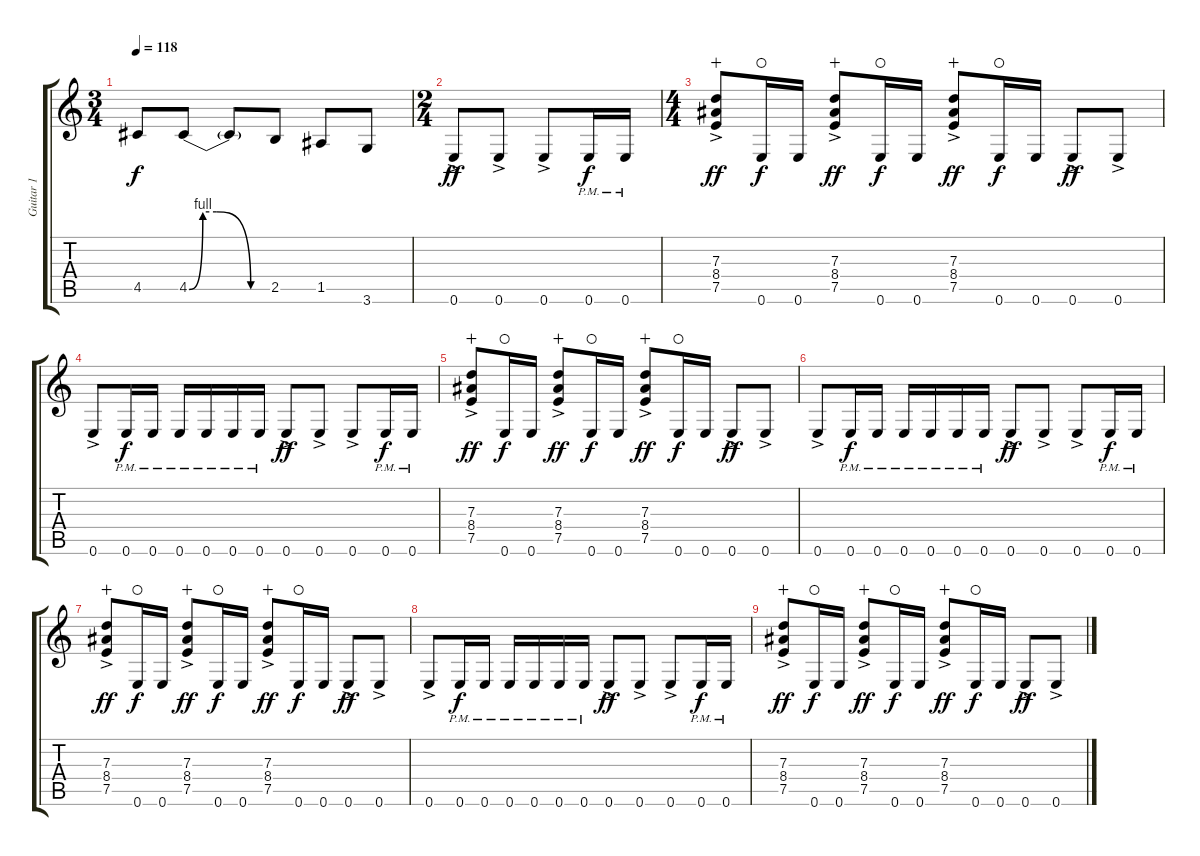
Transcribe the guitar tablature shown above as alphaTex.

\track ("Guitar 1" "Guitar 1") {instrument distortionguitar}
\staff {score tabs}
\tuning (E4 B3 G3 D3 A2 E2) {hide}
\ts (3 4)
\tempo 118
\clef g2
\ks c
4.5.8{dy f} 4.5{be (custom 0 0 10 4 20 4 45 0 60 0)}.8 4.5{t}.8 2.5.8 1.5.8 3.6.8 |
\ts (2 4)
0.6{ac}.8{dy ff} 0.6{ac}.8 0.6{ac}.8 0.6{pm}.16{dy f} 0.6{pm}.16 |
\ts (4 4)
(7.3{ac} 8.4{ac} 7.5{ac}).8{dy ff wahc} 0.6.16{dy f waho} 0.6.16 (7.3{ac} 8.4{ac} 7.5{ac}).8{dy ff wahc} 0.6.16{dy f waho} 0.6.16 (7.3{ac} 8.4{ac} 7.5{ac}).8{dy ff wahc} 0.6.16{dy f waho} 0.6.16 0.6{ac}.8{dy ff} 0.6{ac}.8 |
0.6{ac}.8 0.6{pm}.16{dy f} 0.6{pm}.16 0.6{pm}.16 0.6{pm}.16 0.6{pm}.16 0.6{pm}.16 0.6{ac}.8{dy ff} 0.6{ac}.8 0.6{ac}.8 0.6{pm}.16{dy f} 0.6{pm}.16 |
(7.3{ac} 8.4{ac} 7.5{ac}).8{dy ff wahc} 0.6.16{dy f waho} 0.6.16 (7.3{ac} 8.4{ac} 7.5{ac}).8{dy ff wahc} 0.6.16{dy f waho} 0.6.16 (7.3{ac} 8.4{ac} 7.5{ac}).8{dy ff wahc} 0.6.16{dy f waho} 0.6.16 0.6{ac}.8{dy ff} 0.6{ac}.8 |
0.6{ac}.8 0.6{pm}.16{dy f} 0.6{pm}.16 0.6{pm}.16 0.6{pm}.16 0.6{pm}.16 0.6{pm}.16 0.6{ac}.8{dy ff} 0.6{ac}.8 0.6{ac}.8 0.6{pm}.16{dy f} 0.6{pm}.16 |
(7.3{ac} 8.4{ac} 7.5{ac}).8{dy ff wahc} 0.6.16{dy f waho} 0.6.16 (7.3{ac} 8.4{ac} 7.5{ac}).8{dy ff wahc} 0.6.16{dy f waho} 0.6.16 (7.3{ac} 8.4{ac} 7.5{ac}).8{dy ff wahc} 0.6.16{dy f waho} 0.6.16 0.6{ac}.8{dy ff} 0.6{ac}.8 |
0.6{ac}.8 0.6{pm}.16{dy f} 0.6{pm}.16 0.6{pm}.16 0.6{pm}.16 0.6{pm}.16 0.6{pm}.16 0.6{ac}.8{dy ff} 0.6{ac}.8 0.6{ac}.8 0.6{pm}.16{dy f} 0.6{pm}.16 |
(7.3{ac} 8.4{ac} 7.5{ac}).8{dy ff wahc} 0.6.16{dy f waho} 0.6.16 (7.3{ac} 8.4{ac} 7.5{ac}).8{dy ff wahc} 0.6.16{dy f waho} 0.6.16 (7.3{ac} 8.4{ac} 7.5{ac}).8{dy ff wahc} 0.6.16{dy f waho} 0.6.16 0.6{ac}.8{dy ff} 0.6{ac}.8
